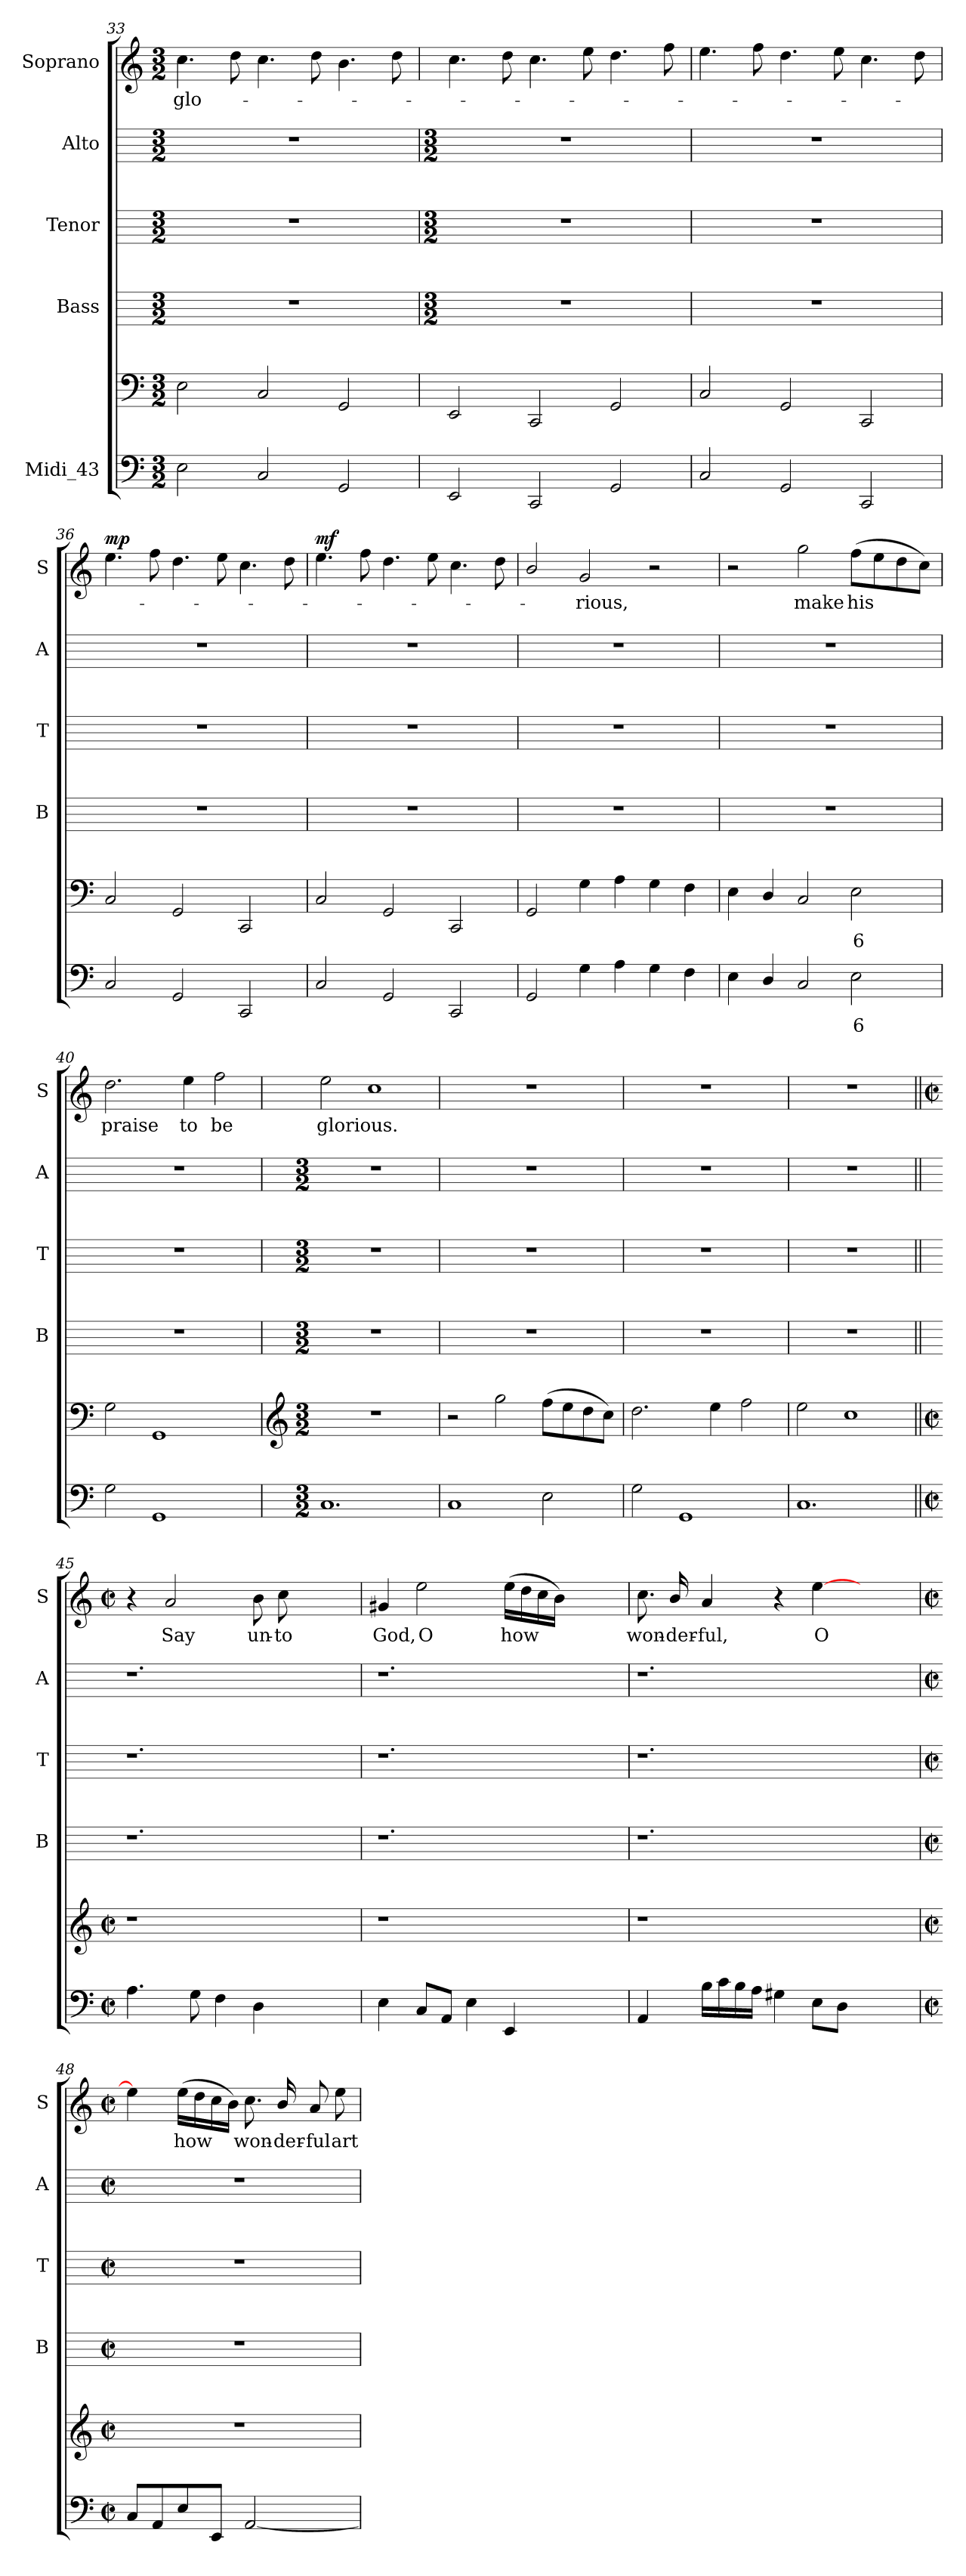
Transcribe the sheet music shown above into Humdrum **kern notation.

**kern	**text	**kern	**text	**kern	**kern	**kern	**kern	**text	**dynam
*part5	*part5	*part5	*part5	*part4	*part3	*part2	*part1	*part1	*part1
*staff6	*staff6	*staff5	*staff5	*staff4	*staff3	*staff2	*staff1	*staff1	*staff1
*I"Midi_43	*	*	*	*I"Bass	*I"Tenor	*I"Alto	*I"Soprano	*	*
*	*	*	*	*I'B	*I'T	*I'A	*I'S	*	*
*clefF4	*	*clefF4	*	*	*	*	*clefG2	*	*
*k[]	*	*k[]	*	*	*	*	*k[]	*	*
*C:	*	*C:	*	*	*	*	*C:	*	*
*M3/2	*	*M3/2	*	*M3/2	*M3/2	*M3/2	*M3/2	*	*
=33	=33	=33	=33	=33	=33	=33	=33	=33	=33
!	!	!	!	!	!	!	!	!LO:LY:b	!
2E	.	2E	.	1.r	1.r	1.r	4.cc	glo-	.
.	.	.	.	.	.	.	8dd	.	.
2C	.	2C	.	.	.	.	4.cc	.	.
.	.	.	.	.	.	.	8dd	.	.
2GG	.	2GG	.	.	.	.	4.b	.	.
.	.	.	.	.	.	.	8dd	.	.
!!LO:LB:g=z
=34	=34	=34	=34	=34	=34	=34	=34	=34	=34
*	*	*	*	*M3/2	*M3/2	*M3/2	*	*	*
2EE	.	2EE	.	1.r	1.r	1.r	4.cc	.	.
.	.	.	.	.	.	.	8dd	.	.
2CC	.	2CC	.	.	.	.	4.cc	.	.
.	.	.	.	.	.	.	8ee	.	.
2GG	.	2GG	.	.	.	.	4.dd	.	.
.	.	.	.	.	.	.	8ff	.	.
=35	=35	=35	=35	=35	=35	=35	=35	=35	=35
2C	.	2C	.	1.r	1.r	1.r	4.ee	.	.
.	.	.	.	.	.	.	8ff	.	.
2GG	.	2GG	.	.	.	.	4.dd	.	.
.	.	.	.	.	.	.	8ee	.	.
2CC	.	2CC	.	.	.	.	4.cc	.	.
.	.	.	.	.	.	.	8dd	.	.
=36	=36	=36	=36	=36	=36	=36	=36	=36	=36
!	!	!	!	!	!	!	!	!	!LO:DY:b
2C	.	2C	.	1.r	1.r	1.r	4.ee	.	mp
.	.	.	.	.	.	.	8ff	.	.
2GG	.	2GG	.	.	.	.	4.dd	.	.
.	.	.	.	.	.	.	8ee	.	.
2CC	.	2CC	.	.	.	.	4.cc	.	.
.	.	.	.	.	.	.	8dd	.	.
=37	=37	=37	=37	=37	=37	=37	=37	=37	=37
!	!	!	!	!	!	!	!	!	!LO:DY:b
2C	.	2C	.	1.r	1.r	1.r	4.ee	.	mf
.	.	.	.	.	.	.	8ff	.	.
2GG	.	2GG	.	.	.	.	4.dd	.	.
.	.	.	.	.	.	.	8ee	.	.
2CC	.	2CC	.	.	.	.	4.cc	.	.
.	.	.	.	.	.	.	8dd	.	.
=38	=38	=38	=38	=38	=38	=38	=38	=38	=38
2GG	.	2GG	.	1.r	1.r	1.r	2b/	.	.
!	!	!	!	!	!	!	!	!LO:LY:b	!
4G	.	4G	.	.	.	.	2g	rious,	.
4A	.	4A	.	.	.	.	.	.	.
4G	.	4G	.	.	.	.	2r	.	.
4F	.	4F	.	.	.	.	.	.	.
=39	=39	=39	=39	=39	=39	=39	=39	=39	=39
4E	.	4E	.	1.r	1.r	1.r	2r	.	.
4D/	.	4D/	.	.	.	.	.	.	.
!	!	!	!	!	!	!	!	!LO:LY:b	!
2C	.	2C	.	.	.	.	2gg	make	.
!	!LO:LY:b	!	!LO:LY:b	!	!	!	!	!LO:LY:b	!
2E	6	2E	6	.	.	.	(>8ffL	his	.
.	.	.	.	.	.	.	8ee	.	.
.	.	.	.	.	.	.	8dd	.	.
.	.	.	.	.	.	.	8ccJ)	.	.
=40	=40	=40	=40	=40	=40	=40	=40	=40	=40
!	!	!	!	!	!	!	!	!LO:LY:b	!
2G	.	2G	.	1.r	1.r	1.r	2.dd	praise	.
1GG	.	1GG	.	.	.	.	.	.	.
!	!	!	!	!	!	!	!	!LO:LY:b	!
.	.	.	.	.	.	.	4ee	to	.
!	!	!	!	!	!	!	!	!LO:LY:b	!
.	.	.	.	.	.	.	2ff	be	.
!!LO:LB:g=z
=41	=41	=41	=41	=41	=41	=41	=41	=41	=41
*	*	*clefG2	*	*	*	*	*	*	*
*k[]	*	*k[]	*	*	*	*	*	*	*
*C:	*	*C:	*	*	*	*	*	*	*
*M3/2	*	*M3/2	*	*M3/2	*M3/2	*M3/2	*	*	*
!	!	!LO:N:vis=1	!	!	!	!	!	!LO:LY:b	!
1.C	.	1.r	.	1.r	1.r	1.r	2ee	glorious.	.
.	.	.	.	.	.	.	1cc	.	.
=42	=42	=42	=42	=42	=42	=42	=42	=42	=42
!	!	!	!	!	!	!	!LO:N:vis=1	!	!
1C	.	2r	.	1.r	1.r	1.r	1.r	.	.
.	.	2gg	.	.	.	.	.	.	.
2E	.	(>8ffL	.	.	.	.	.	.	.
.	.	8ee	.	.	.	.	.	.	.
.	.	8dd	.	.	.	.	.	.	.
.	.	8ccJ)	.	.	.	.	.	.	.
=43	=43	=43	=43	=43	=43	=43	=43	=43	=43
!	!	!	!	!	!	!	!LO:N:vis=1	!	!
2G	.	2.dd	.	1.r	1.r	1.r	1.r	.	.
1GG	.	.	.	.	.	.	.	.	.
.	.	4ee	.	.	.	.	.	.	.
.	.	2ff	.	.	.	.	.	.	.
=44	=44	=44	=44	=44	=44	=44	=44	=44	=44
!	!	!	!	!	!	!	!LO:N:vis=1	!	!
1.C	.	2ee	.	1.r	1.r	1.r	1.r	.	.
.	.	1cc	.	.	.	.	.	.	.
=45||	=45||	=45||	=45||	=45||	=45||	=45||	=45||	=45||	=45||
*M2/2	*	*M2/2	*	*	*	*	*M2/2	*	*
*met(c|)	*	*met(c|)	*	*	*	*	*met(c|)	*	*
4.A	.	1r	.	1.r	1.r	1.r	4r	.	.
!	!	!	!	!	!	!	!	!LO:LY:b	!
.	.	.	.	.	.	.	2a	Say	.
8G	.	.	.	.	.	.	.	.	.
4F	.	.	.	.	.	.	.	.	.
!	!	!	!	!	!	!	!	!LO:LY:b	!
4D	.	.	.	.	.	.	8b	un-	.
!	!	!	!	!	!	!	!	!LO:LY:b	!
.	.	.	.	.	.	.	8cc	-to	.
2ryy	.	2ryy	.	.	.	.	2ryy	.	.
=46	=46	=46	=46	=46	=46	=46	=46	=46	=46
!	!	!	!	!	!	!	!	!LO:LY:b	!
4E	.	1r	.	1.r	1.r	1.r	4g#X	God,	.
!	!	!	!	!	!	!	!	!LO:LY:b	!
8CL	.	.	.	.	.	.	2ee	O	.
8AAJ	.	.	.	.	.	.	.	.	.
4E	.	.	.	.	.	.	.	.	.
!	!	!	!	!	!	!	!	!LO:LY:b	!
4EE	.	.	.	.	.	.	(>16eeLL	how	.
.	.	.	.	.	.	.	16dd	.	.
.	.	.	.	.	.	.	16cc	.	.
.	.	.	.	.	.	.	16bJJ)	.	.
2ryy	.	2ryy	.	.	.	.	2ryy	.	.
=47	=47	=47	=47	=47	=47	=47	=47	=47	=47
!	!	!	!	!	!	!	!	!LO:LY:b	!
4AA	.	1r	.	1.r	1.r	1.r	8.cc	won-	.
!	!	!	!	!	!	!	!	!LO:LY:b	!
.	.	.	.	.	.	.	16b/	-der-	.
!	!	!	!	!	!	!	!	!LO:LY:b	!
16BLL	.	.	.	.	.	.	4a	-ful,	.
16c	.	.	.	.	.	.	.	.	.
16B	.	.	.	.	.	.	.	.	.
16AJJ	.	.	.	.	.	.	.	.	.
4G#X	.	.	.	.	.	.	4r	.	.
!	!	!	!	!	!	!	!	!LO:LY:b	!
8EL	.	.	.	.	.	.	[4ee	O	.
8DJ	.	.	.	.	.	.	.	.	.
2ryy	.	2ryy	.	.	.	.	2ryy	.	.
!!LO:LB:g=z
=48	=48	=48	=48	=48	=48	=48	=48	=48	=48
*M2/2	*	*M2/2	*	*M2/2	*M2/2	*M2/2	*M2/2	*	*
*met(c|)	*	*met(c|)	*	*met(c|)	*met(c|)	*met(c|)	*met(c|)	*	*
8CL	.	1r	.	1r	1r	1r	4ee]	.	.
8AA	.	.	.	.	.	.	.	.	.
!	!	!	!	!	!	!	!	!LO:LY:b	!
8E	.	.	.	.	.	.	(>16eeLL	how	.
.	.	.	.	.	.	.	16dd	.	.
8EEJ	.	.	.	.	.	.	16cc	.	.
.	.	.	.	.	.	.	16bJJ)	.	.
!	!	!	!	!	!	!	!	!LO:LY:b	!
[2AA	.	.	.	.	.	.	8.cc	won-	.
!	!	!	!	!	!	!	!	!LO:LY:b	!
.	.	.	.	.	.	.	16b/	-der-	.
!	!	!	!	!	!	!	!	!LO:LY:b	!
.	.	.	.	.	.	.	8a	-ful	.
!	!	!	!	!	!	!	!	!LO:LY:b	!
.	.	.	.	.	.	.	8ee	art	.
=	=	=	=	=	=	=	=	=	=
*-	*-	*-	*-	*-	*-	*-	*-	*-	*-
